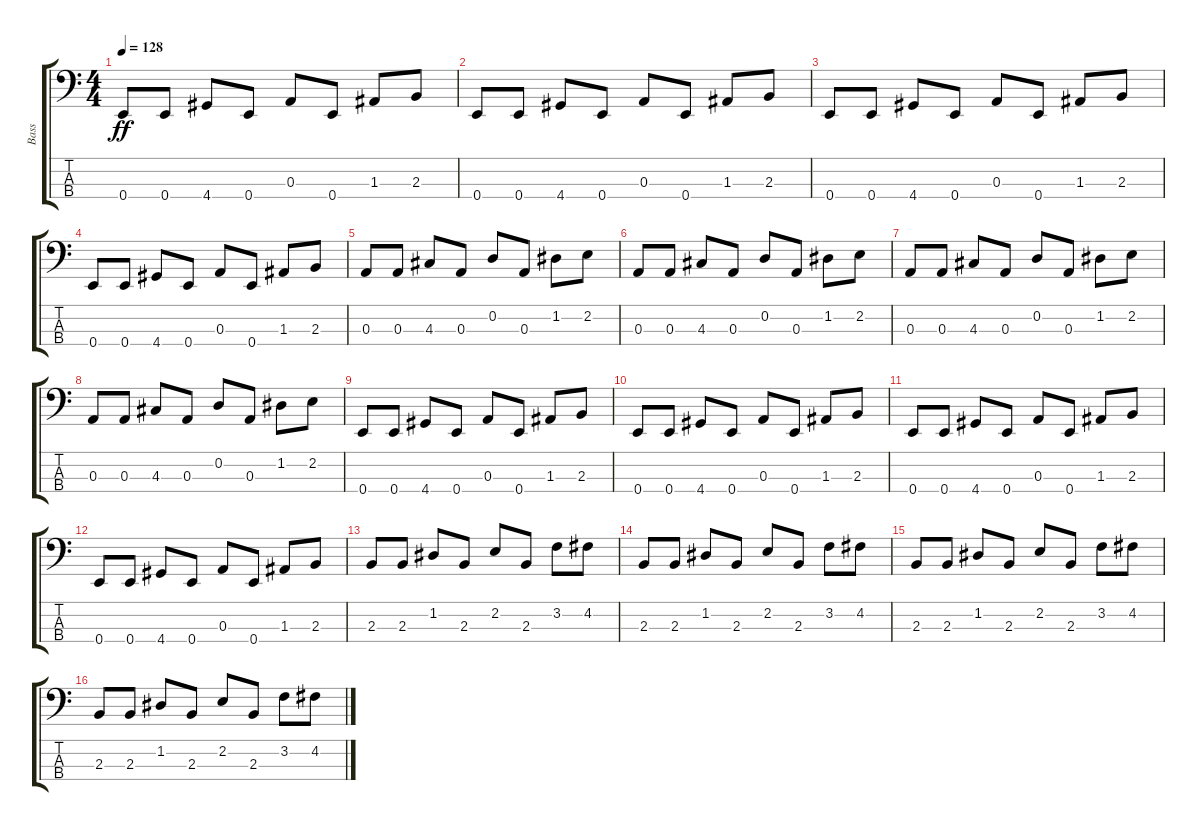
\track ("Bass" "Bass") {instrument electricbassfinger}
\staff {score tabs}
\tuning (G2 D2 A1 E1) {hide}
\ts (4 4)
\tempo 128
\clef f4
\ks c
0.4.8{dy ff} 0.4.8 4.4.8 0.4.8 0.3.8 0.4.8 1.3.8 2.3.8 |
0.4.8 0.4.8 4.4.8 0.4.8 0.3.8 0.4.8 1.3.8 2.3.8 |
0.4.8 0.4.8 4.4.8 0.4.8 0.3.8 0.4.8 1.3.8 2.3.8 |
0.4.8 0.4.8 4.4.8 0.4.8 0.3.8 0.4.8 1.3.8 2.3.8 |
0.3.8 0.3.8 4.3.8 0.3.8 0.2.8 0.3.8 1.2.8 2.2.8 |
0.3.8 0.3.8 4.3.8 0.3.8 0.2.8 0.3.8 1.2.8 2.2.8 |
0.3.8 0.3.8 4.3.8 0.3.8 0.2.8 0.3.8 1.2.8 2.2.8 |
0.3.8 0.3.8 4.3.8 0.3.8 0.2.8 0.3.8 1.2.8 2.2.8 |
0.4.8 0.4.8 4.4.8 0.4.8 0.3.8 0.4.8 1.3.8 2.3.8 |
0.4.8 0.4.8 4.4.8 0.4.8 0.3.8 0.4.8 1.3.8 2.3.8 |
0.4.8 0.4.8 4.4.8 0.4.8 0.3.8 0.4.8 1.3.8 2.3.8 |
0.4.8 0.4.8 4.4.8 0.4.8 0.3.8 0.4.8 1.3.8 2.3.8 |
2.3.8 2.3.8 1.2.8 2.3.8 2.2.8 2.3.8 3.2.8 4.2.8 |
2.3.8 2.3.8 1.2.8 2.3.8 2.2.8 2.3.8 3.2.8 4.2.8 |
2.3.8 2.3.8 1.2.8 2.3.8 2.2.8 2.3.8 3.2.8 4.2.8 |
2.3.8 2.3.8 1.2.8 2.3.8 2.2.8 2.3.8 3.2.8 4.2.8
